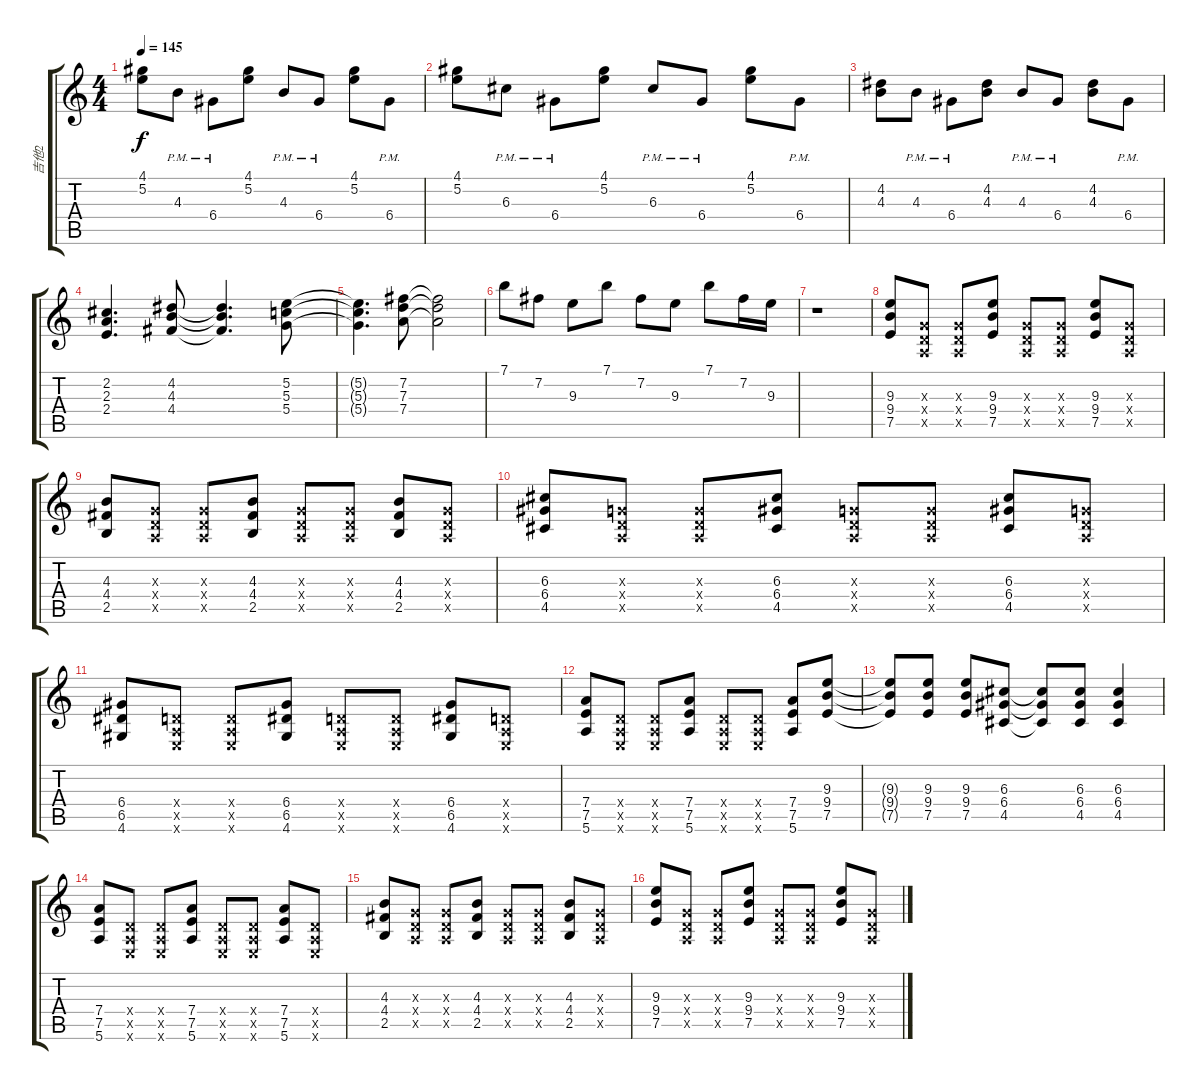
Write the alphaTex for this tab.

\track ("吉他2" "吉他2") {instrument overdrivenguitar}
\staff {score tabs}
\tuning (E4 B3 G3 D3 A2 E2) {hide}
\ts (4 4)
\tempo 145
\clef g2
\ks c
(4.1 5.2).8{dy f} 4.3{pm}.8 6.4{pm}.8 (4.1 5.2).8 4.3{pm}.8 6.4{pm}.8 (4.1 5.2).8 6.4{pm}.8 |
(4.1 5.2).8 6.3{pm}.8 6.4{pm}.8 (4.1 5.2).8 6.3{pm}.8 6.4{pm}.8 (4.1 5.2).8 6.4{pm}.8 |
(4.2 4.3).8 4.3{pm}.8 6.4{pm}.8 (4.2 4.3).8 4.3{pm}.8 6.4{pm}.8 (4.2 4.3).8 6.4{pm}.8 |
(2.2 2.3 2.4).4{d} (4.2 4.3 4.4).8 (4.2{t} 4.3{t} 4.4{t}).4{d} (5.2 5.3 5.4).8 |
(5.2{t} 5.3{t} 5.4{t}).4{d} (7.2 7.3 7.4).8 (7.2{t} 7.3{t} 7.4{t}).2 |
7.1.8 7.2.8 9.3.8 7.1.8 7.2.8 9.3.8 7.1.8 7.2.16 9.3.16 |
r.1 |
(9.3 9.4 7.5).8 (0.3{x} 0.4{x} 0.5{x}).8 (0.3{x} 0.4{x} 0.5{x}).8 (9.3 9.4 7.5).8 (0.3{x} 0.4{x} 0.5{x}).8 (0.3{x} 0.4{x} 0.5{x}).8 (9.3 9.4 7.5).8 (0.3{x} 0.4{x} 0.5{x}).8 |
(4.3 4.4 2.5).8 (0.3{x} 0.4{x} 0.5{x}).8 (0.3{x} 0.4{x} 0.5{x}).8 (4.3 4.4 2.5).8 (0.3{x} 0.4{x} 0.5{x}).8 (0.3{x} 0.4{x} 0.5{x}).8 (4.3 4.4 2.5).8 (0.3{x} 0.4{x} 0.5{x}).8 |
(6.3 6.4 4.5).8 (0.3{x} 0.4{x} 0.5{x}).8 (0.3{x} 0.4{x} 0.5{x}).8 (6.3 6.4 4.5).8 (0.3{x} 0.4{x} 0.5{x}).8 (0.3{x} 0.4{x} 0.5{x}).8 (6.3 6.4 4.5).8 (0.3{x} 0.4{x} 0.5{x}).8 |
(6.4 6.5 4.6).8 (0.4{x} 0.5{x} 0.6{x}).8 (0.4{x} 0.5{x} 0.6{x}).8 (6.4 6.5 4.6).8 (0.4{x} 0.5{x} 0.6{x}).8 (0.4{x} 0.5{x} 0.6{x}).8 (6.4 6.5 4.6).8 (0.4{x} 0.5{x} 0.6{x}).8 |
(7.4 7.5 5.6).8 (0.4{x} 0.5{x} 0.6{x}).8 (0.4{x} 0.5{x} 0.6{x}).8 (7.4 7.5 5.6).8 (0.4{x} 0.5{x} 0.6{x}).8 (0.4{x} 0.5{x} 0.6{x}).8 (7.4 7.5 5.6).8 (9.3 9.4 7.5).8 |
(9.3{t} 9.4{t} 7.5{t}).8 (9.3 9.4 7.5).8 (9.3 9.4 7.5).8 (6.3 6.4 4.5).8 (6.3{t} 6.4{t} 4.5{t}).8 (6.3 6.4 4.5).8 (6.3 6.4 4.5).4 |
(7.4 7.5 5.6).8 (0.4{x} 0.5{x} 0.6{x}).8 (0.4{x} 0.5{x} 0.6{x}).8 (7.4 7.5 5.6).8 (0.4{x} 0.5{x} 0.6{x}).8 (0.4{x} 0.5{x} 0.6{x}).8 (7.4 7.5 5.6).8 (0.4{x} 0.5{x} 0.6{x}).8 |
(4.3 4.4 2.5).8 (0.3{x} 0.4{x} 0.5{x}).8 (0.3{x} 0.4{x} 0.5{x}).8 (4.3 4.4 2.5).8 (0.3{x} 0.4{x} 0.5{x}).8 (0.3{x} 0.4{x} 0.5{x}).8 (4.3 4.4 2.5).8 (0.3{x} 0.4{x} 0.5{x}).8 |
(9.3 9.4 7.5).8 (0.3{x} 0.4{x} 0.5{x}).8 (0.3{x} 0.4{x} 0.5{x}).8 (9.3 9.4 7.5).8 (0.3{x} 0.4{x} 0.5{x}).8 (0.3{x} 0.4{x} 0.5{x}).8 (9.3 9.4 7.5).8 (0.3{x} 0.4{x} 0.5{x}).8
